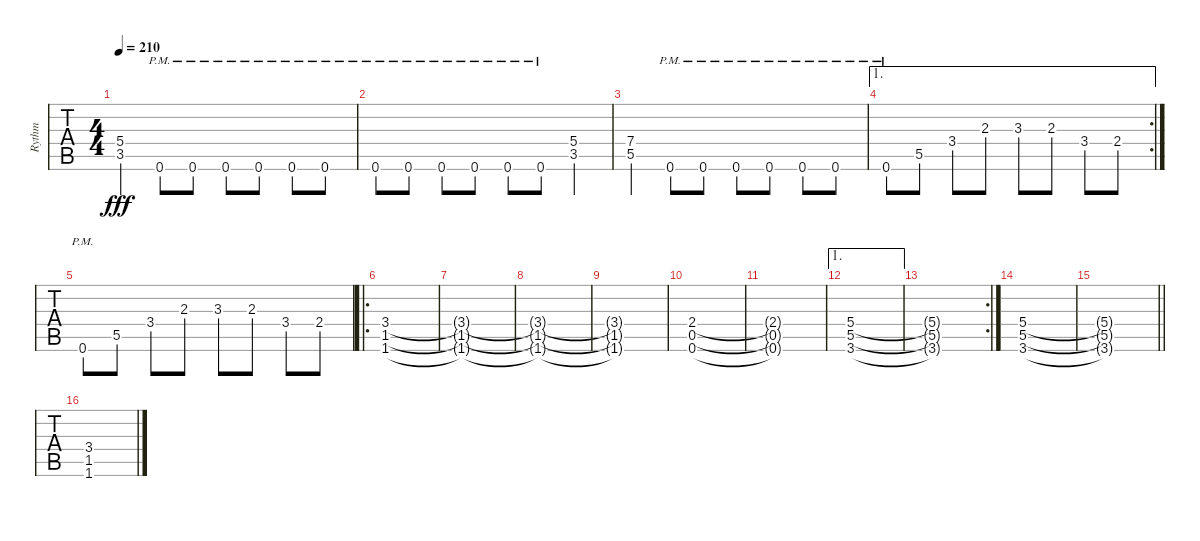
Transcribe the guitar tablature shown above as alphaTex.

\track ("Rythm" "Rythm") {instrument distortionguitar}
\staff {tabs}
\tuning (B3 Gb3 D3 A2 E2 B1) {hide}
\ts (4 4)
\tempo 210
\clef g2
\ks c
(5.4 3.5).4{dy fff} 0.6{pm}.8 0.6{pm}.8 0.6{pm}.8 0.6{pm}.8 0.6{pm}.8 0.6{pm}.8 |
0.6{pm}.8 0.6{pm}.8 0.6{pm}.8 0.6{pm}.8 0.6{pm}.8 0.6{pm}.8 (5.4 3.5).4 |
(7.4 5.5).4 0.6{pm}.8 0.6{pm}.8 0.6{pm}.8 0.6{pm}.8 0.6{pm}.8 0.6{pm}.8 |
\ae 1
\rc 2
0.6{pm}.8 5.5.8 3.4.8 2.3.8 3.3.8 2.3.8 3.4.8 2.4.8 |
0.6{pm}.8 5.5.8 3.4.8 2.3.8 3.3.8 2.3.8 3.4.8 2.4.8 |
\ro
(3.4 1.5 1.6).1 |
(3.4{t} 1.5{t} 1.6{t}).1 |
(3.4{t} 1.5{t} 1.6{t}).1 |
(3.4{t} 1.5{t} 1.6{t}).1 |
(2.4 0.5 0.6).1 |
(2.4{t} 0.5{t} 0.6{t}).1 |
\ae 1
(5.4 5.5 3.6).1 |
\rc 2
(5.4{t} 5.5{t} 3.6{t}).1 |
(5.4 5.5 3.6).1 |
\barLineRight lightlight
(5.4{t} 5.5{t} 3.6{t}).1 |
(3.4 1.5 1.6).1
